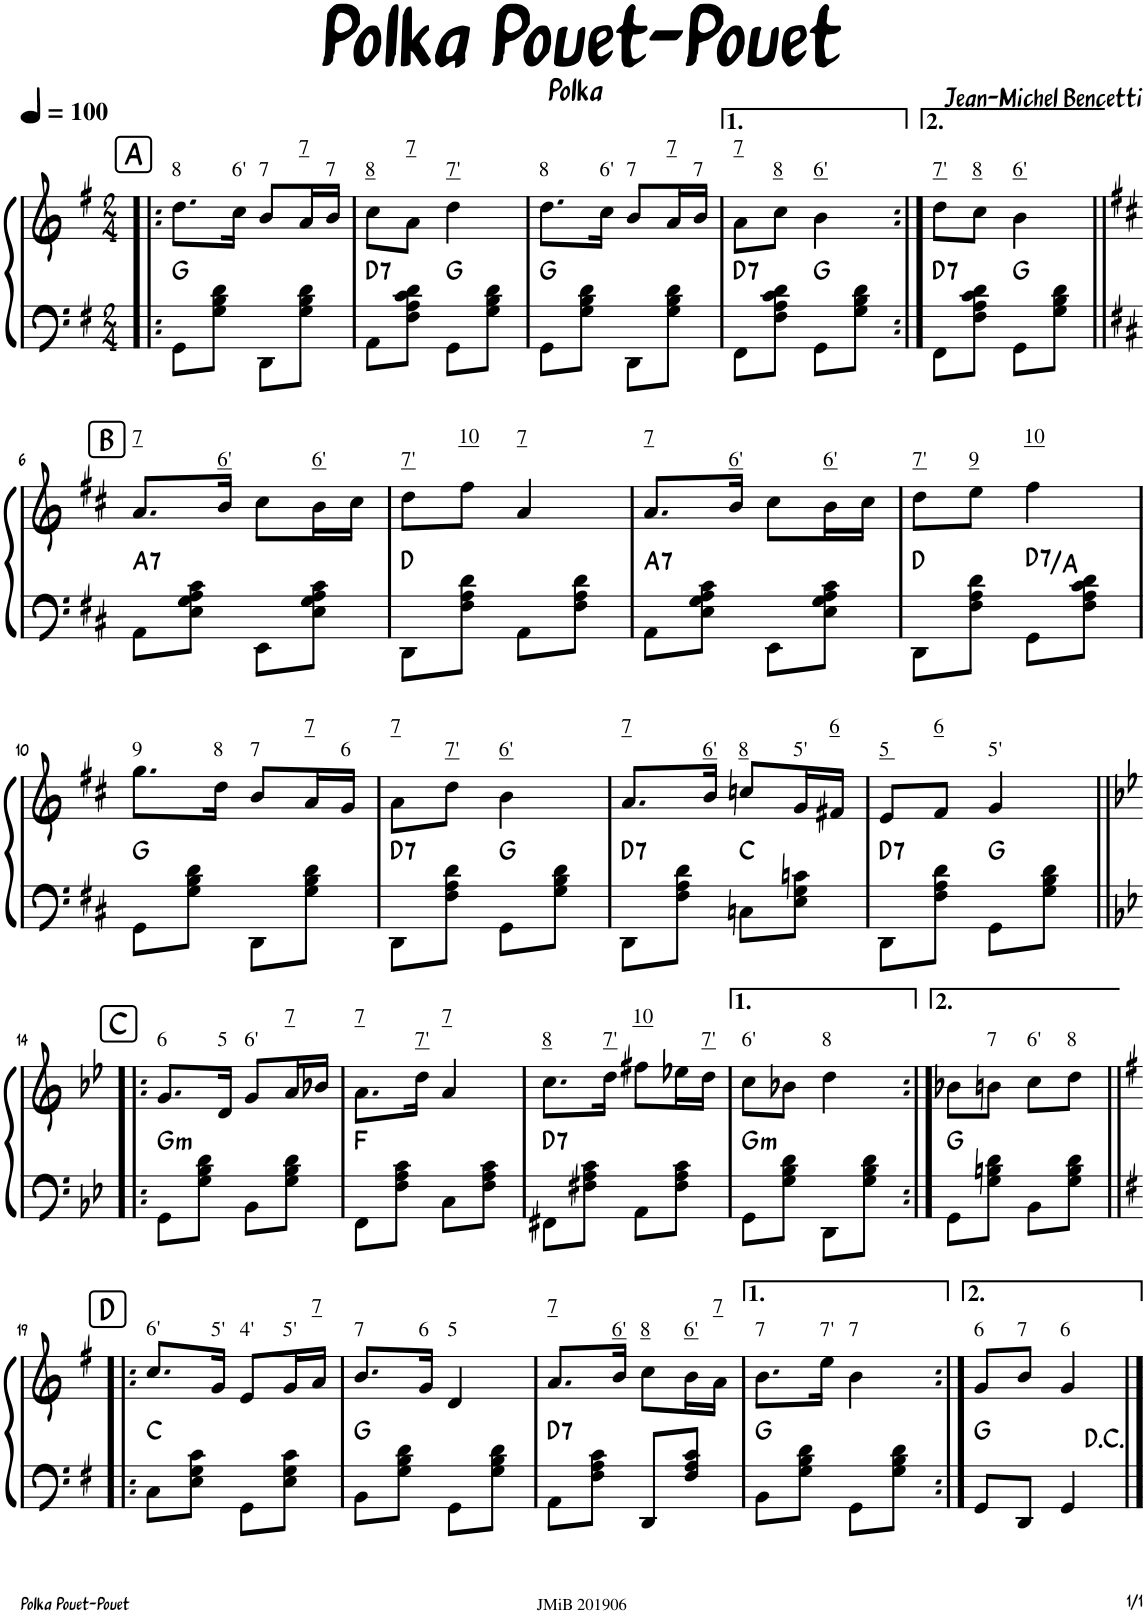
**kern	**kern	**harte
*part1	*part1	*part1
*staff2	*staff1	*
*I"Piano	*	*
*I'Pno.	*	*
*clefF4	*clefG2	*
*k[f#]	*k[f#]	*
*M2/4	*M2/4	*
*MM100	*MM100	*
!!LO:REH:place=s1:a:B:cj:fs=14:t=A
=1!|:	=1!|:	=1!|:
!	!LO:TX:a:t=8	!
8GG\L	8.dd\L	G:maj
8G\ 8B\ 8d\J	.	.
!	!LO:TX:a:t=6'	!
.	16cc\Jk	.
!	!LO:TX:a:t=7	!
8DD\L	8b/L	.
!	!LO:TX:a:t=7	!
8G\ 8B\ 8d\J	16a/L	.
!	!LO:TX:a:t=7	!
.	16b/JJ	.
=2	=2	=2
!	!LO:TX:a:t=8	!LO:H:kt=7
8AA\L	8cc\L	D:7
!	!LO:TX:a:t=7	!
8F#\ 8A\ 8c\ 8d\J	8a\J	.
!	!LO:TX:a:t=7'	!
8GG\L	4dd\	G:maj
8G\ 8B\ 8d\J	.	.
=3	=3	=3
!	!LO:TX:a:t=8	!
8GG\L	8.dd\L	G:maj
8G\ 8B\ 8d\J	.	.
!	!LO:TX:a:t=6'	!
.	16cc\Jk	.
!	!LO:TX:a:t=7	!
8DD\L	8b/L	.
!	!LO:TX:a:t=7	!
8G\ 8B\ 8d\J	16a/L	.
!	!LO:TX:a:t=7	!
.	16b/JJ	.
=4	=4	=4
!	!LO:TX:a:t=7	!LO:H:kt=7
8FF#\L	8a\L	D:7
!	!LO:TX:a:t=8	!
8F#\ 8A\ 8c\ 8d\J	8cc\J	.
!	!LO:TX:a:t=6'	!
8GG\L	4b\	G:maj
8G\ 8B\ 8d\J	.	.
=5:|!	=5:|!	=5:|!
!	!LO:TX:a:t=7'	!LO:H:kt=7
8FF#\L	8dd\L	D:7
!	!LO:TX:a:t=8	!
8F#\ 8A\ 8c\ 8d\J	8cc\J	.
!	!LO:TX:a:t=6'	!
8GG\L	4b\	G:maj
8G\ 8B\ 8d\J	.	.
!!LO:LB:g=z
!!LO:REH:place=s1:a:B:cj:fs=14:t=B
=6||	=6||	=6||
*k[f#c#]	*k[f#c#]	*
!	!LO:TX:a:t=7	!LO:H:kt=7
8AA\L	8.a/L	A:7
8E\ 8G\ 8A\ 8c#\J	.	.
!	!LO:TX:a:t=6'	!
.	16b/Jk	.
8EE\L	8cc#\L	.
!	!LO:TX:a:t=6'	!
8E\ 8G\ 8A\ 8c#\J	16b\L	.
.	16cc#\JJ	.
=7	=7	=7
!	!LO:TX:a:t=7'	!
8DD\L	8dd\L	D:maj
!	!LO:TX:a:t=10	!
8F#\ 8A\ 8d\J	8ff#\J	.
!	!LO:TX:a:t=7	!
8AA\L	4a/	.
8F#\ 8A\ 8d\J	.	.
=8	=8	=8
!	!LO:TX:a:t=7	!LO:H:kt=7
8AA\L	8.a/L	A:7
8E\ 8G\ 8A\ 8c#\J	.	.
!	!LO:TX:a:t=6'	!
.	16b/Jk	.
8EE\L	8cc#\L	.
!	!LO:TX:a:t=6'	!
8E\ 8G\ 8A\ 8c#\J	16b\L	.
.	16cc#\JJ	.
=9	=9	=9
!	!LO:TX:a:t=7'	!
8DD\L	8dd\L	D:maj
!	!LO:TX:a:t=9	!
8F#\ 8A\ 8d\J	8ee\J	.
!	!LO:TX:a:t=10	!LO:H:kt=7
8GG\L	4ff#\	D:7/5
8F#\ 8A\ 8c#\ 8d\J	.	.
!!LO:LB:g=z
=10	=10	=10
!	!LO:TX:a:t=9	!
8GG\L	8.gg\L	G:maj
8G\ 8B\ 8d\J	.	.
!	!LO:TX:a:t=8	!
.	16dd\Jk	.
!	!LO:TX:a:t=7	!
8DD\L	8b/L	.
!	!LO:TX:a:t=7	!
8G\ 8B\ 8d\J	16a/L	.
!	!LO:TX:a:t=6	!
.	16g/JJ	.
=11	=11	=11
!	!LO:TX:a:t=7	!LO:H:kt=7
8DD\L	8a\L	D:7
!	!LO:TX:a:t=7'	!
8F#\ 8A\ 8d\J	8dd\J	.
!	!LO:TX:a:t=6'	!
8GG\L	4b\	G:maj
8G\ 8B\ 8d\J	.	.
=12	=12	=12
!	!LO:TX:a:t=7	!LO:H:kt=7
8DD\L	8.a/L	D:7
8F#\ 8A\ 8d\J	.	.
!	!LO:TX:a:t=6'	!
.	16b/Jk	.
!	!LO:TX:a:t=8	!
8Cn\L	8ccn/L	C:maj
!	!LO:TX:a:t=5'	!
8E\ 8G\ 8cn\J	16g/L	.
!	!LO:TX:a:t=6	!
.	16f#X/JJ	.
=13	=13	=13
!	!LO:TX:a:t=5	!LO:H:kt=7
8DD\L	8e/L	D:7
!	!LO:TX:a:t=6	!
8F#\ 8A\ 8d\J	8f#/J	.
!	!LO:TX:a:t=5'	!
8GG\L	4g/	G:maj
8G\ 8B\ 8d\J	.	.
!!LO:LB:g=z
!!LO:REH:place=s1:a:B:cj:fs=14:t=C
=14!|:	=14!|:	=14!|:
*k[b-e-]	*k[b-e-]	*
!	!LO:TX:a:t=6	!LO:H:kt=m
8GG\L	8.g/L	G:min
8G\ 8B-\ 8d\J	.	.
!	!LO:TX:a:t=5	!
.	16d/Jk	.
!	!LO:TX:a:t=6'	!
8BB-\L	8g/L	.
!	!LO:TX:a:t=7	!
8G\ 8B-\ 8d\J	16a/L	.
.	16b-X/JJ	.
=15	=15	=15
!	!LO:TX:a:t=7	!
8FF\L	8.a\L	F:maj
8F\ 8A\ 8c\J	.	.
!	!LO:TX:a:t=7'	!
.	16dd\Jk	.
!	!LO:TX:a:t=7	!
8C\L	4a/	.
8F\ 8A\ 8c\J	.	.
=16	=16	=16
!	!LO:TX:a:t=8	!LO:H:kt=7
8FF#X\L	8.cc\L	D:7
8F#X\ 8A\ 8c\J	.	.
!	!LO:TX:a:t=7'	!
.	16dd\Jk	.
!	!LO:TX:a:t=10	!
8AA\L	8ff#X\L	.
8F#\ 8A\ 8c\J	16ee-X\L	.
!	!LO:TX:a:t=7'	!
.	16dd\JJ	.
=17	=17	=17
!	!LO:TX:a:t=6'	!LO:H:kt=m
8GG\L	8cc\L	G:min
8G\ 8B-\ 8d\J	8b-X\J	.
!	!LO:TX:a:t=8	!
8DD\L	4dd\	.
8G\ 8B-\ 8d\J	.	.
=18:|!	=18:|!	=18:|!
8GG\L	8b-X\L	G:maj
!	!LO:TX:a:t=7	!
8G\ 8Bn\ 8d\J	8bn\J	.
!	!LO:TX:a:t=6'	!
8BB-\L	8cc\L	.
!	!LO:TX:a:t=8	!
8G\ 8B\ 8d\J	8dd\J	.
!!LO:LB:g=z
!!LO:REH:place=s1:a:B:cj:fs=14:t=D
=19!|:	=19!|:	=19!|:
*k[f#]	*k[f#]	*
!	!LO:TX:a:t=6'	!
8C\L	8.cc/L	C:maj
8E\ 8G\ 8c\J	.	.
!	!LO:TX:a:t=5'	!
.	16g/Jk	.
!	!LO:TX:a:t=4'	!
8GG\L	8e/L	.
!	!LO:TX:a:t=5'	!
8E\ 8G\ 8c\J	16g/L	.
!	!LO:TX:a:t=7	!
.	16a/JJ	.
=20	=20	=20
!	!LO:TX:a:t=7	!
8BB\L	8.b/L	G:maj
8G\ 8B\ 8d\J	.	.
!	!LO:TX:a:t=6	!
.	16g/Jk	.
!	!LO:TX:a:t=5	!
8GG\L	4d/	.
8G\ 8B\ 8d\J	.	.
=21	=21	=21
!	!LO:TX:a:t=7	!LO:H:kt=7
8AA\L	8.a/L	D:7
8F#\ 8A\ 8c\J	.	.
!	!LO:TX:a:t=6'	!
.	16b/Jk	.
!	!LO:TX:a:t=8	!
8DD/L	8cc\L	.
!	!LO:TX:a:t=6'	!
8F#/ 8A/ 8c/J	16b\L	.
!	!LO:TX:a:t=7	!
.	16a\JJ	.
=22	=22	=22
!	!LO:TX:a:t=7	!
8BB\L	8.b\L	G:maj
8G\ 8B\ 8d\J	.	.
!	!LO:TX:a:t=7'	!
.	16ee\Jk	.
!	!LO:TX:a:t=7	!
8GG\L	4b\	.
8G\ 8B\ 8d\J	.	.
=23:|!	=23:|!	=23:|!
!	!LO:TX:a:t=6	!
8GG/L	8g/L	G:maj
!	!LO:TX:a:t=7	!
8DD/J	8b/J	.
!	!LO:TX:a:t=6	!
4GG/	4g/	.
==	==	==
*-	*-	*-
